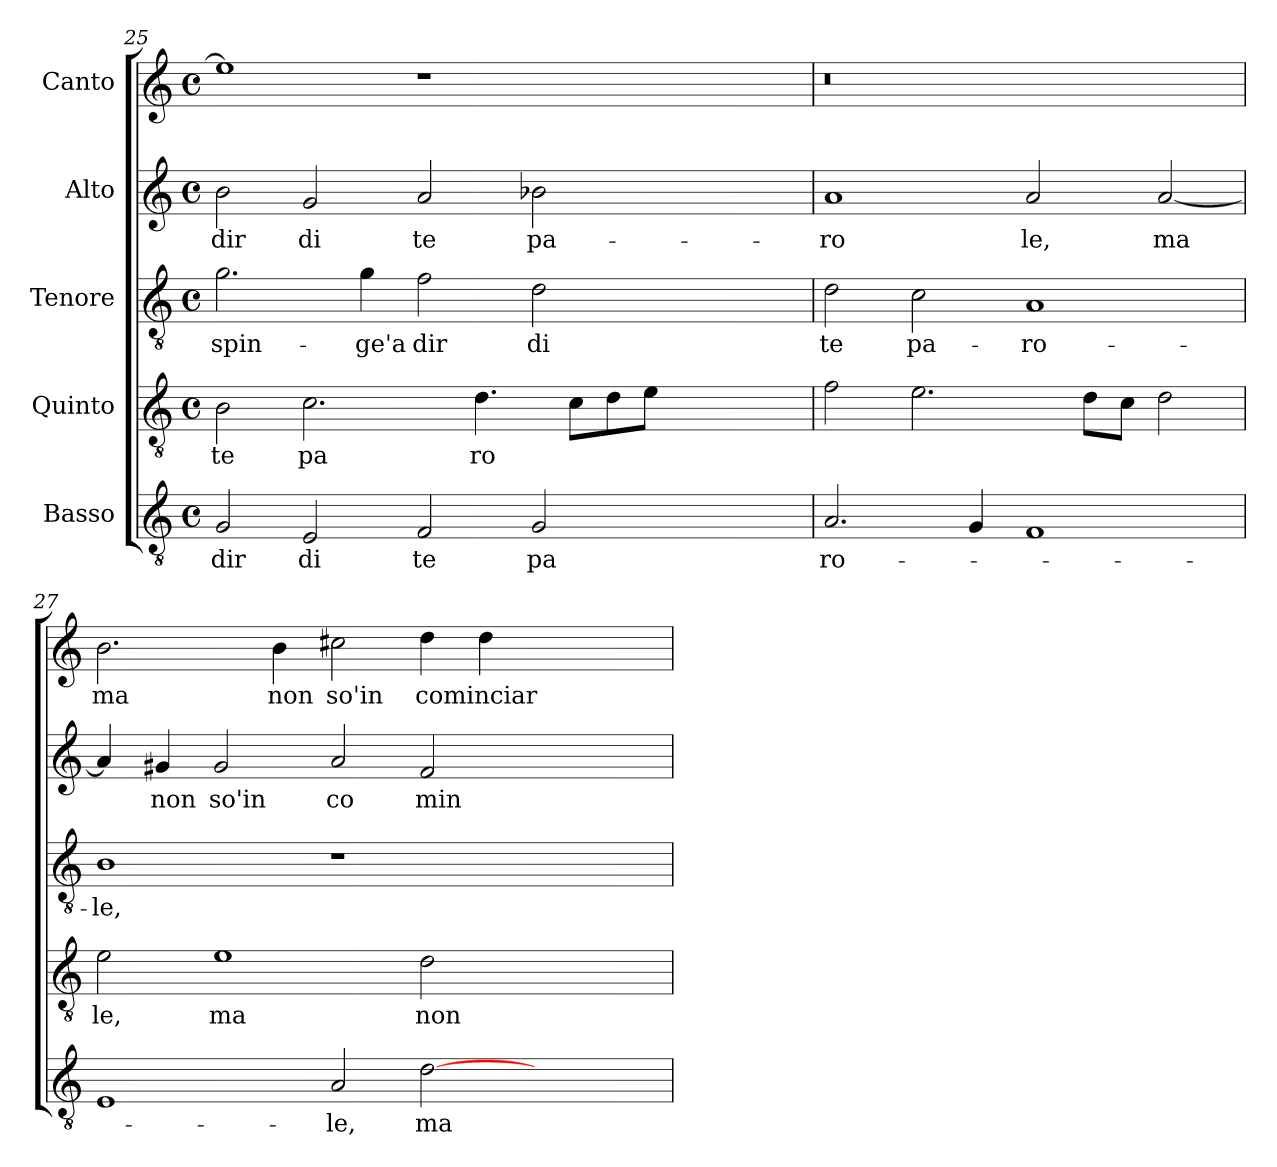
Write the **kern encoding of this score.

**kern	**text	**kern	**text	**kern	**text	**kern	**text	**kern	**text
*part5	*part5	*part4	*part4	*part3	*part3	*part2	*part2	*part1	*part1
*staff5	*staff5	*staff4	*staff4	*staff3	*staff3	*staff2	*staff2	*staff1	*staff1
*I"Basso	*	*I"Quinto	*	*I"Tenore	*	*I"Alto	*	*I"Canto	*
*clefGv2	*	*clefGv2	*	*clefGv2	*	*clefG2	*	*clefG2	*
*k[]	*	*	*	*	*	*	*	*	*
*C:	*	*	*	*	*	*	*	*	*
*M4/4	*	*M4/4	*	*M4/4	*	*M4/4	*	*M4/4	*
*met(c)	*	*met(c)	*	*met(c)	*	*met(c)	*	*met(c)	*
=25	=25	=25	=25	=25	=25	=25	=25	=25	=25
!	!LO:LY:b:cj	!	!LO:LY:b:cj	!	!LO:LY:b:cj	!	!LO:LY:b:cj	!	!
2G/	dir	2B\	te	2.g\	spin-	2b\	dir	1ee]	.
!	!LO:LY:b:cj	!	!LO:LY:b:cj	!	!	!	!LO:LY:b:cj	!	!
2E/	di	2.c\	pa	.	.	2g/	di	.	.
!	!	!	!	!	!LO:LY:b:cj	!	!	!	!
.	.	.	.	4g\	-ge'a	.	.	.	.
!	!LO:LY:b:cj	!	!	!	!LO:LY:b:cj	!	!LO:LY:b:cj	!LO:N:vis=1	!
2F/	te	.	.	2f\	dir	2a/	te	0r	.
!	!	!	!LO:LY:b:cj	!	!	!	!	!	!
.	.	4.d\	ro	.	.	.	.	.	.
!	!LO:LY:b:cj	!	!	!	!LO:LY:b:cj	!	!LO:LY:b:cj	!	!
2G/	pa	.	.	2d\	di	2b-X\	pa-	.	.
.	.	8c\L	.	.	.	.	.	.	.
.	.	8d\	.	.	.	.	.	.	.
.	.	8e\J	.	.	.	.	.	.	.
1ryy	.	1ryy	.	1ryy	.	1ryy	.	.	.
!!LO:LB:g=z
=26	=26	=26	=26	=26	=26	=26	=26	=26	=26
!	!LO:LY:b:cj	!	!	!	!LO:LY:b:cj	!	!LO:LY:b:cj	!	!
2.A/	ro-	2f\	.	2d\	te	1a	-ro	0r	.
!	!	!	!	!	!LO:LY:b:cj	!	!	!	!
.	.	2.e\	.	2c\	pa-	.	.	.	.
4G/	.	.	.	.	.	.	.	.	.
!	!	!	!	!	!LO:LY:b:cj	!	!LO:LY:b:cj	!	!
1F	.	.	.	1A	-ro-	2a/	le,	.	.
.	.	8d\L	.	.	.	.	.	.	.
.	.	8c\J	.	.	.	.	.	.	.
!	!	!	!	!	!	!	!LO:LY:b	!	!
.	.	2d\	.	.	.	[<2a/	ma	.	.
=27	=27	=27	=27	=27	=27	=27	=27	=27	=27
!	!	!	!LO:LY:b:cj	!	!LO:LY:b:cj	!	!	!	!LO:LY:b:cj
1E	.	2e\	le,	1B	-le,	4a/]	.	2.b\	ma
!	!	!	!	!	!	!	!LO:LY:b:cj	!	!
.	.	.	.	.	.	4g#X/	non	.	.
!	!	!	!LO:LY:b:cj	!	!	!	!LO:LY:b:cj	!	!
.	.	1e	ma	.	.	2g#/	so'in	.	.
!	!	!	!	!	!	!	!	!	!LO:LY:b:cj
.	.	.	.	.	.	.	.	4b\	non
!	!LO:LY:b:cj	!	!	!LO:N:vis=1	!	!	!LO:LY:b:cj	!	!LO:LY:b:cj
2A/	-le,	.	.	0r	.	2a/	co	2cc#\	so'in
!	!LO:LY:b	!	!LO:LY:b:cj	!	!	!	!LO:LY:b:cj	!	!LO:LY:b
[>2d\	ma	2d\	non	.	.	2f/	min	4dd\	cominciar
.	.	.	.	.	.	.	.	4dd\	.
1ryy	.	1ryy	.	.	.	1ryy	.	1ryy	.
=	=	=	=	=	=	=	=	=	=
*-	*-	*-	*-	*-	*-	*-	*-	*-	*-
